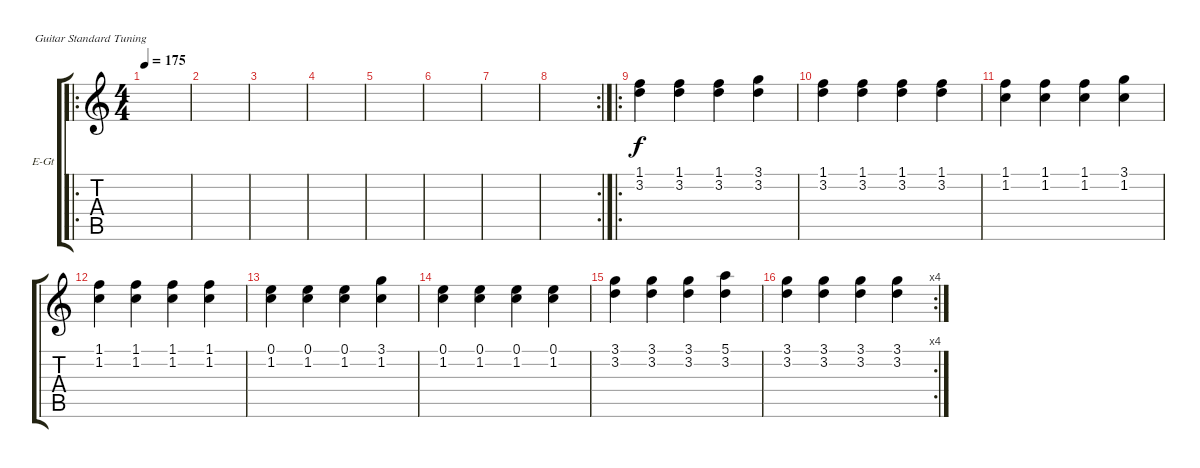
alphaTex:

\defaultSystemsLayout 4
\bracketExtendMode groupsimilarinstruments
\firstSystemTrackNameOrientation horizontal
\otherSystemsTrackNameOrientation horizontal
\track ("Electric Guitar" "E-Gt") {instrument overdrivenguitar}
\staff {score tabs}
\tuning (E4 B3 G3 D3 A2 E2)
\ro
\ts (4 4)
\tempo 175
\clef g2
\scale
0.512
\ks c
|
|
|
|
|
|
|
\rc 2
|
\ro
(1.1 3.2).4 (1.1 3.2).4 (1.1 3.2).4 (3.2 3.1).4 |
(1.1 3.2).4 (1.1 3.2).4 (1.1 3.2).4 (1.1 3.2).4 |
(1.2 1.1).4 (1.1 1.2).4 (1.1 1.2).4 (3.1 1.2).4 |
(1.1 1.2).4 (1.1 1.2).4 (1.1 1.2).4 (1.1 1.2).4 |
(0.1 1.2).4 (0.1 1.2).4 (0.1 1.2).4 (3.1 1.2).4 |
(0.1 1.2).4 (0.1 1.2).4 (0.1 1.2).4 (0.1 1.2).4 |
(3.2 3.1).4 (3.1 3.2).4 (3.1 3.2).4 (5.1 3.2).4 |
\rc 4
(3.2 3.1).4 (3.2 3.1).4 (3.2 3.1).4 (3.2 3.1).4
